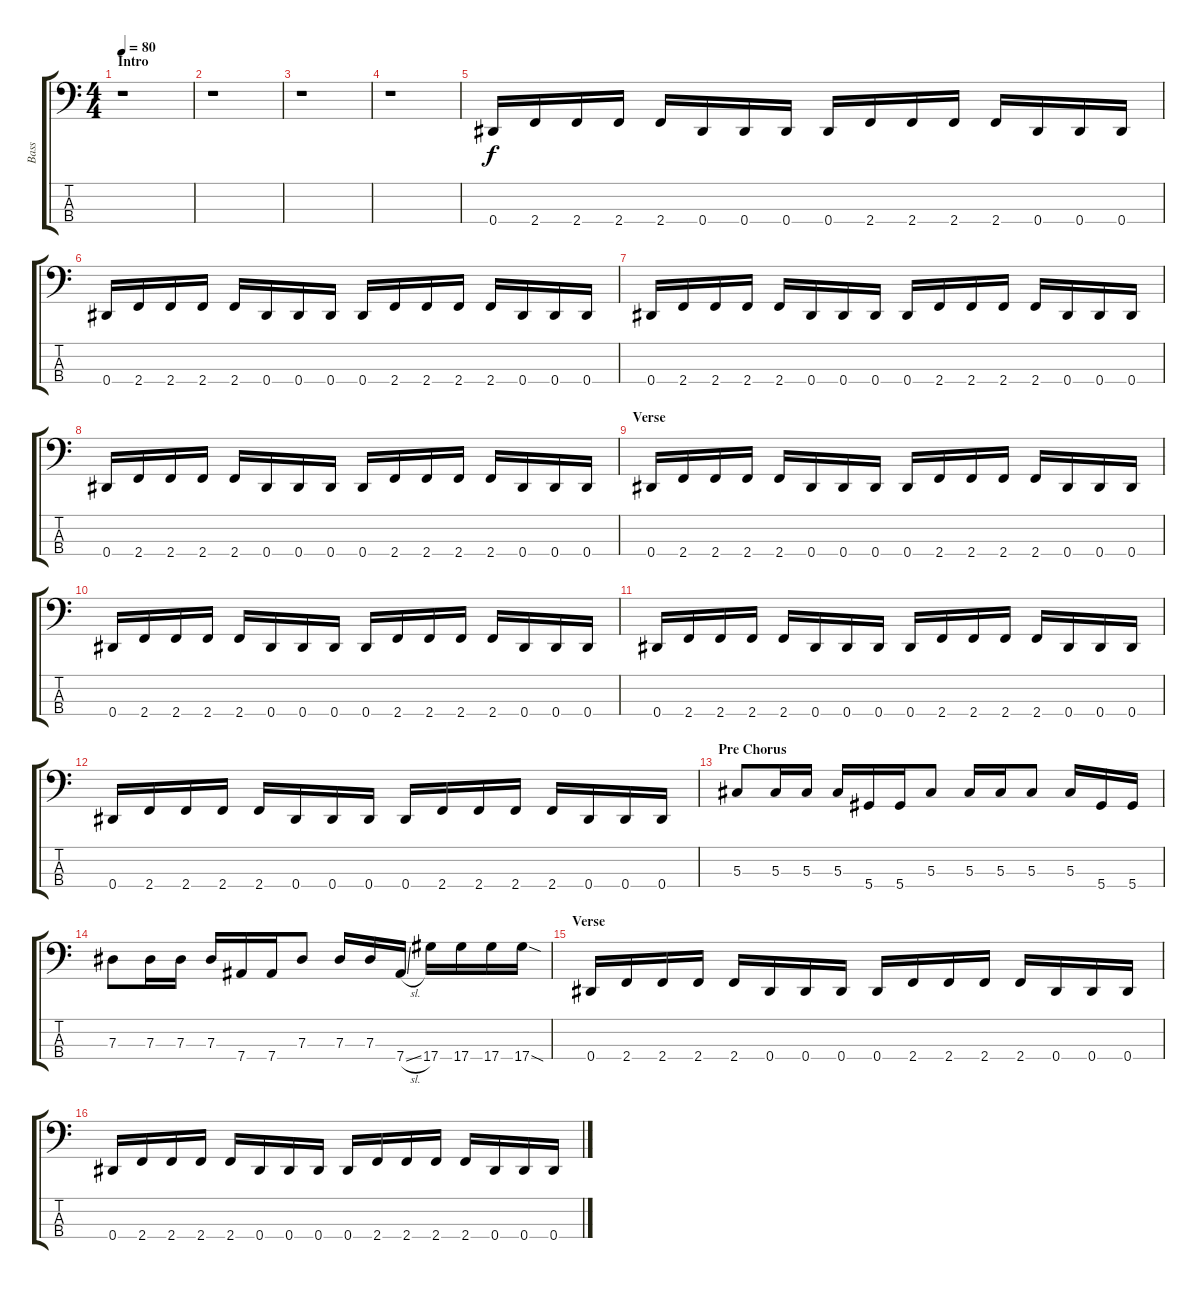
\track ("Bass" "Bass") {instrument electricbassfinger}
\staff {score tabs}
\tuning (Gb2 Db2 Ab1 Eb1) {hide}
\ts (4 4)
\section ("" "Intro")
\tempo 80
\clef f4
\ks c
r.1{dy f instrument electricbassfinger} |
r.1 |
r.1 |
r.1 |
0.4.16 2.4.16 2.4.16 2.4.16 2.4.16 0.4.16 0.4.16 0.4.16 0.4.16 2.4.16 2.4.16 2.4.16 2.4.16 0.4.16 0.4.16 0.4.16 |
0.4.16 2.4.16 2.4.16 2.4.16 2.4.16 0.4.16 0.4.16 0.4.16 0.4.16 2.4.16 2.4.16 2.4.16 2.4.16 0.4.16 0.4.16 0.4.16 |
0.4.16 2.4.16 2.4.16 2.4.16 2.4.16 0.4.16 0.4.16 0.4.16 0.4.16 2.4.16 2.4.16 2.4.16 2.4.16 0.4.16 0.4.16 0.4.16 |
0.4.16 2.4.16 2.4.16 2.4.16 2.4.16 0.4.16 0.4.16 0.4.16 0.4.16 2.4.16 2.4.16 2.4.16 2.4.16 0.4.16 0.4.16 0.4.16 |
\section ("" "Verse")
0.4.16 2.4.16 2.4.16 2.4.16 2.4.16 0.4.16 0.4.16 0.4.16 0.4.16 2.4.16 2.4.16 2.4.16 2.4.16 0.4.16 0.4.16 0.4.16 |
0.4.16 2.4.16 2.4.16 2.4.16 2.4.16 0.4.16 0.4.16 0.4.16 0.4.16 2.4.16 2.4.16 2.4.16 2.4.16 0.4.16 0.4.16 0.4.16 |
0.4.16 2.4.16 2.4.16 2.4.16 2.4.16 0.4.16 0.4.16 0.4.16 0.4.16 2.4.16 2.4.16 2.4.16 2.4.16 0.4.16 0.4.16 0.4.16 |
0.4.16 2.4.16 2.4.16 2.4.16 2.4.16 0.4.16 0.4.16 0.4.16 0.4.16 2.4.16 2.4.16 2.4.16 2.4.16 0.4.16 0.4.16 0.4.16 |
\section ("" "Pre Chorus")
5.3.8 5.3.16 5.3.16 5.3.16 5.4.16 5.4.16 5.3.8 5.3.16 5.3.16 5.3.8 5.3.16 5.4.16 5.4.16 |
7.3.8 7.3.16 7.3.16 7.3.16 7.4.16 7.4.16 7.3.8 7.3.16 7.3.16 7.4{sl}.16 17.4.16 17.4.16 17.4.16 17.4{sod}.16 |
\section ("" "Verse")
0.4.16 2.4.16 2.4.16 2.4.16 2.4.16 0.4.16 0.4.16 0.4.16 0.4.16 2.4.16 2.4.16 2.4.16 2.4.16 0.4.16 0.4.16 0.4.16 |
0.4.16 2.4.16 2.4.16 2.4.16 2.4.16 0.4.16 0.4.16 0.4.16 0.4.16 2.4.16 2.4.16 2.4.16 2.4.16 0.4.16 0.4.16 0.4.16
